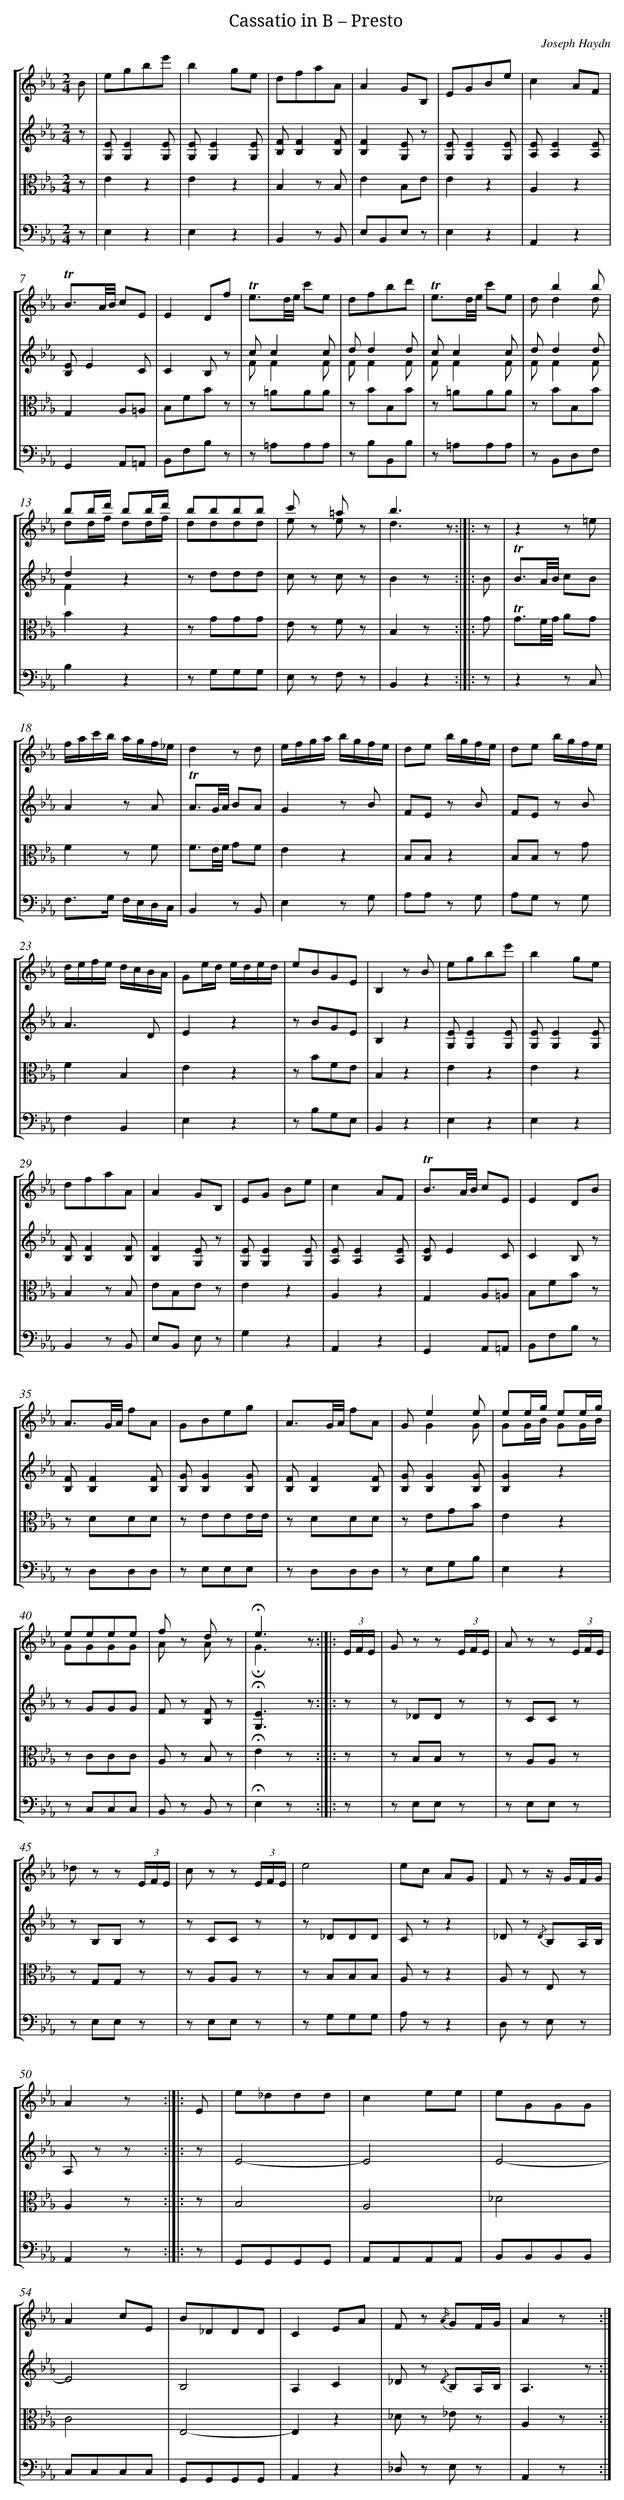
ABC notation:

X:1
T: Cassatio in B – Presto
C: Joseph Haydn
L: 1/8
M: 2/4
%%staves [1 2 3 4]
V: 1 clef=treble
V: 2 clef=treble
V: 3 clef=alto
V: 4 clef=bass
K: Eb
[V:1] B [I:setbarnb 1]|
[V:2] z |
[V:3] z |
[V:4] z |
[V:1] egbe' |
[V:2] [G,E][G,2E2][G,E] |
[V:3] E2z2 |
[V:4] E,2z2 |
[V:1] b2ge |
[V:2] [G,E][G,2E2][G,E] |
[V:3] E2z2 |
[V:4] E,2z2 |
[V:1] dfaA |
[V:2] [B,F][B,2F2][B,F] |
[V:3] B,2z B, |
[V:4] B,,2z B,, |
[V:1] A2GB, |
[V:2] [B,2F2][G,E] z |
[V:3] E2B,E |
[V:4] E,B,,E, z |
[V:1] EGBe |
[V:2] [G,E][G,2E2][G,E] |
[V:3] E2z2 |
[V:4] E,2z2 |
[V:1] c2AF |
[V:2] [A,E][A,2E2][A,E] |
[V:3] A,2z2 |
[V:4] A,,2z2 |
[V:1] !trill!B3/A//B// cE |
[V:2] [B,E]E2C |
[V:3] G,2A,=A, |
[V:4] G,,2A,,=A,, |
[V:1] E2Df |
[V:2] C2B, z |
[V:3] B,FB z |
[V:4] B,,F,B, z |
[V:1] !trill!e3/d//e// c'e |
[V:2] cc2c & FF2F |
[V:3] z =AAA |
[V:4] z =A,A,A, |
[V:1] dfbd' |
[V:2] dd2d & FF2F |
[V:3] z BB,B |
[V:4] z B,B,,B, |
[V:1] !trill!e3/d//e// c'e |
[V:2] cc2c & FF2F |
[V:3] z =AAA |
[V:4] z =A,A,A, |
[V:1] xb2b & dd2d |
[V:2] dd2d & FF2F |
[V:3] z BB,B |
[V:4] z B,,D,F, |
[V:1] bb/d'/ bb/d'/ & dd/f/ dd/f/ |
[V:2] d2z2 & F2x2 |
[V:3] B2z2 |
[V:4] B,2z2 |
[V:1] bbbb & dddd |
[V:2] z ddd |
[V:3] z GGG |
[V:4] z G,G,G, |
[V:1] c' z =a x & e z e z |
[V:2] c z c z |
[V:3] E z F z |
[V:4] E, z F, z |
[V:1] b3z & d3x :|]|:
[V:2] B2z x :|]|:
[V:3] B,2z x :|]|:
[V:4] B,,2z2 :|]|:
[V:1] z |
[V:2] B |
[V:3] G |
[V:4] z |
[V:1] z2z =e |
[V:2] !trill!B3/A//B// cB |
[V:3] !trill!G3/F//G// AG |
[V:4] z2z C, |
[V:1] f/a/c'/b/ a/g/f/_e/ |
[V:2] A2z A |
[V:3] F2z F |
[V:4] F,>G, F,/E,/D,/C,/ |
[V:1] d2z d |
[V:2] !trill!A3/G//A// BA |
[V:3] F3/E//F// GF |
[V:4] B,,2z B,, |
[V:1] e/f/g/a/ b/g/f/e/ |
[V:2] G2z B |
[V:3] E2z2 |
[V:4] E,2z G, |
[V:1] de b/g/f/e/ |
[V:2] FE z B |
[V:3] B,B,z2 |
[V:4] A,A, z G, |
[V:1] de b/g/f/e/ |
[V:2] FE z B |
[V:3] B,B, z G |
[V:4] A,G, z G, |
[V:1] d/e/f/e/ d/c/B/A/ |
[V:2] A3D |
[V:3] F2B,2 |
[V:4] F,2B,,2 |
[V:1] Ge/d/ e/d/e/d/ |
[V:2] E2z2 |
[V:3] E2z2 |
[V:4] E,2z2 |
[V:1] eBGE |
[V:2] z BGE |
[V:3] z BFE |
[V:4] z B,G,E, |
[V:1] B,2z B |
[V:2] B,2z2 |
[V:3] B,2z2 |
[V:4] B,,2z2 |
[V:1] egbe' |
[V:2] [G,E][G,2E2][G,E] |
[V:3] E2z2 |
[V:4] E,2z2 |
[V:1] b2ge |
[V:2] [G,E][G,2E2][G,E] |
[V:3] E2z2 |
[V:4] E,2z2 |
[V:1] dfaA |
[V:2] [B,F][B,2F2][B,F] |
[V:3] B,2z B, |
[V:4] B,,2z B,, |
[V:1] A2GB, |
[V:2] [B,2F2][G,E] z |
[V:3] EB,E z |
[V:4] E,B,, E, z |
[V:1] EG Be |
[V:2] [G,E][G,2E2][G,E] |
[V:3] E2z2 |
[V:4] G,2z2 |
[V:1] c2AF |
[V:2] [A,E][A,2E2][A,E] |
[V:3] A,2z2 |
[V:4] A,,2z2 |
[V:1] !trill!B3/A//B// cE |
[V:2] [B,E]E2C |
[V:3] G,2A,=A, |
[V:4] G,,2A,,=A,, |
[V:1] E2DB |
[V:2] C2B, z |
[V:3] B,FB z |
[V:4] B,,F,B, z |
[V:1] A3/G//A// fA |
[V:2] [B,F][B,2F2][B,F] |
[V:3] z DDD |
[V:4] z D,D,D, |
[V:1] GBeg |
[V:2] [B,G][B,2G2][B,G] |
[V:3] z EEE/E/ |
[V:4] z E,E,E, |
[V:1] A3/G//A// fA |
[V:2] [B,F][B,2F2][B,F] |
[V:3] z DDD |
[V:4] z D,D,D, |
[V:1] Ge2e & xG2G |
[V:2] [B,G][B,2G2][B,G] |
[V:3] z EGB |
[V:4] z E,G,B, |
[V:1] ee/g/ ee/g/ & GG/B/ GG/B/ |
[V:2] [B,2G2]z2 |
[V:3] E2z2 |
[V:4] E,2z2 |
[V:1] eeee & GGGG |
[V:2] z GGG |
[V:3] z CCC |
[V:4] z C,C,C, |
[V:1] f z d z & A z A z |
[V:2] F z [B,F] z |
[V:3] A, z B, z |
[V:4] B,, z B,, z |
[V:1] !fermata!e3z & !fermata!G3x :|]|:
[V:2] !fermata![G,3E3]z & x4 :|]|:
[V:3] !fermata!E2z x :|]|:
[V:4] !fermata!E,2z x :|]|:
[V:1] (3E/F/E/ |
[V:2] z |
[V:3] z |
[V:4] z |
[V:1] G z z (3E/F/E/ |
[V:2] z _DD z |
[V:3] z B,B, z |
[V:4] z E,E, z |
[V:1] A z z (3E/F/E/ |
[V:2] z CC z |
[V:3] z A,A, z |
[V:4] z E,E, z |
[V:1] _d z z (3E/F/E/ |
[V:2] z B,B, z |
[V:3] z G,G, z |
[V:4] z E,E, z |
[V:1] c z z (3E/F/E/ |
[V:2] z CC z |
[V:3] z A,A, z |
[V:4] z E,E, z |
[V:1] e4 |
[V:2] z _DDD |
[V:3] z B,B,B, |
[V:4] z G,G,G, |
[V:1] ec AG |
[V:2] C zz2 |
[V:3] A, zz2 |
[V:4] A, zz2 |
[V:1] F z z/ G/F/G/ |
[V:2] _D z {/D} B,A,/B,/ |
[V:3] A, z E, z |
[V:4] D, z E, z |
[V:1] A2z x :|]|:
[V:2] A, z z x :|]|:
[V:3] A,2z x :|]|:
[V:4] A,,2z x :|]|:
[V:1] E |
[V:2] z |
[V:3] z |
[V:4] z |
[V:1] e_ddd |
[V:2] E4- |
[V:3] B,4 |
[V:4] G,,G,,G,,G,, |
[V:1] c2ee |
[V:2] E4 |
[V:3] A,4 |
[V:4] A,,A,,A,,A,, |
[V:1] eGGG |
[V:2] E4- |
[V:3] _D4 |
[V:4] B,,B,,B,,B,, |
[V:1] A2cE |
[V:2] E4 |
[V:3] C4 |
[V:4] C,C,C,C, |
[V:1] B_DDD |
[V:2] B,4 |
[V:3] E,4- |
[V:4] G,,G,,G,,G,, |
[V:1] C2EA |
[V:2] A,2C2 |
[V:3] E,2z2 |
[V:4] A,,2z2 |
[V:1] F z {/A/} GF/G/ |
[V:2] _D z {/D} B,A,/B,/ |
[V:3] _D z _E z |
[V:4] _D, z E, z |
[V:1] A2z x :|]
[V:2] A,3z :|]
[V:3] A,2z x :|]
[V:4] A,,2z x :|]
